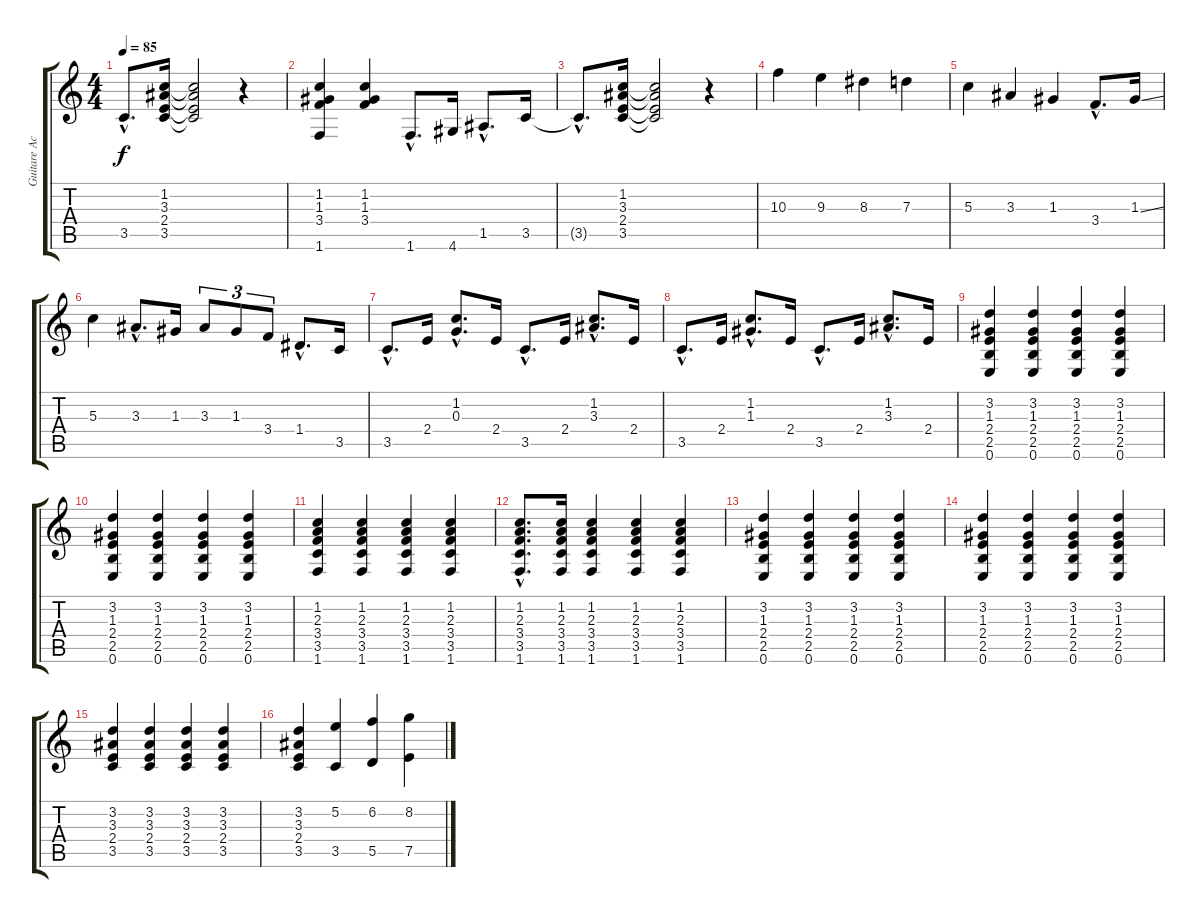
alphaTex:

\track ("Guitare Acoustique " "Guitare Ac") {instrument acousticguitarnylon}
\staff {score tabs}
\tuning (E4 B3 G3 D3 A2 E2) {hide}
\ts (4 4)
\tempo 85
\clef g2
\ks c
3.5{hac t}.8{d dy f} (1.2 3.3 2.4 3.5).16 (1.2{t} 3.3{t} 2.4{t} 3.5{t}).2 r.4 |
(1.2 1.3 3.4 1.6).4 (1.2 1.3 3.4).4 1.6{hac}.8{d} 4.6.16 1.5{hac}.8{d} 3.5.16 |
3.5{hac t}.8{d} (1.2 3.3 2.4 3.5).16 (1.2{t} 3.3{t} 2.4{t} 3.5{t}).2 r.4 |
10.3.4 9.3.4 8.3.4 7.3.4 |
5.3.4 3.3.4 1.3.4 3.4{hac}.8{d} 1.3{ss}.16 |
5.3.4 3.3{hac}.8{d} 1.3.16 3.3.8{tu (3 2)} 1.3.8{tu (3 2)} 3.4.8{tu (3 2)} 1.4{hac}.8{d} 3.5.16 |
3.5{hac}.8{d} 2.4.16 (1.2{hac} 0.3{hac}).8{d} 2.4.16 3.5{hac}.8{d} 2.4.16 (1.2{hac} 3.3{hac}).8{d} 2.4.16 |
3.5{hac}.8{d} 2.4.16 (1.2{hac} 1.3{hac}).8{d} 2.4.16 3.5{hac}.8{d} 2.4.16 (1.2{hac} 3.3{hac}).8{d} 2.4.16 |
(3.2 1.3 2.4 2.5 0.6).4 (3.2 1.3 2.4 2.5 0.6).4 (3.2 1.3 2.4 2.5 0.6).4 (3.2 1.3 2.4 2.5 0.6).4 |
(3.2 1.3 2.4 2.5 0.6).4 (3.2 1.3 2.4 2.5 0.6).4 (3.2 1.3 2.4 2.5 0.6).4 (3.2 1.3 2.4 2.5 0.6).4 |
(1.2 2.3 3.4 3.5 1.6).4 (1.2 2.3 3.4 3.5 1.6).4 (1.2 2.3 3.4 3.5 1.6).4 (1.2 2.3 3.4 3.5 1.6).4 |
(1.2{hac} 2.3{hac} 3.4{hac} 3.5{hac} 1.6{hac}).8{d} (1.2 2.3 3.4 3.5 1.6).16 (1.2 2.3 3.4 3.5 1.6).4 (1.2 2.3 3.4 3.5 1.6).4 (1.2 2.3 3.4 3.5 1.6).4 |
(3.2 1.3 2.4 2.5 0.6).4 (3.2 1.3 2.4 2.5 0.6).4 (3.2 1.3 2.4 2.5 0.6).4 (3.2 1.3 2.4 2.5 0.6).4 |
(3.2 1.3 2.4 2.5 0.6).4 (3.2 1.3 2.4 2.5 0.6).4 (3.2 1.3 2.4 2.5 0.6).4 (3.2 1.3 2.4 2.5 0.6).4 |
(3.2 3.3 2.4 3.5).4 (3.2 3.3 2.4 3.5).4 (3.2 3.3 2.4 3.5).4 (3.2 3.3 2.4 3.5).4 |
(3.2 3.3 2.4 3.5).4 (5.2 3.5).4 (6.2 5.5).4 (8.2 7.5).4
